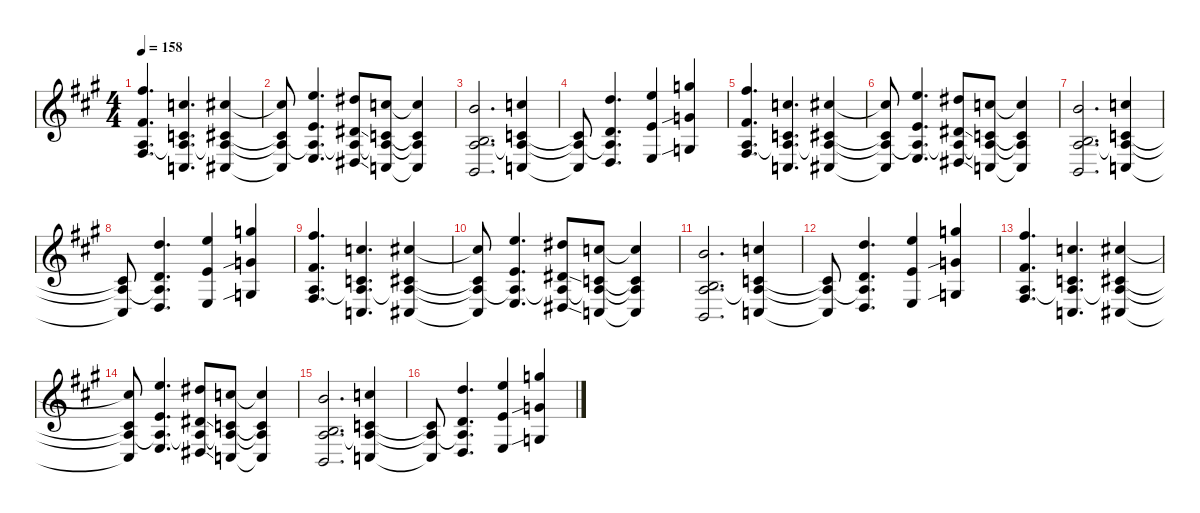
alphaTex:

\defaultSystemsLayout 4
\hideDynamics
\bracketExtendMode nobrackets
\singleTrackTrackNamePolicy hidden
\multiTrackTrackNamePolicy hidden
\firstSystemTrackNameMode fullname
\firstSystemTrackNameOrientation horizontal
\otherSystemsTrackNameOrientation horizontal
\track ("Keyboards" "vln.") {instrument synthstrings1}
\staff {score}
\tuning (E4 B3 G3 D3 A2 E2)
\ts (4 4)
\tempo 158
\clef g2
\ks f#minor
(19.2{acc #} 11.3{acc #} 7.4{acc forcenatural} 9.5{acc #}).4{d dy mf beam Up} (13.2{acc forcenatural} 5.3{acc forcenatural} 7.4{t acc forcenatural} 3.5{acc forcenatural}).4{d beam Up} (14.2{acc #} 6.3{acc #} 7.4{t acc forcenatural} 4.5{acc #}).4{beam Up} |
(14.2{t acc #} 6.3{t acc #} 7.4{t acc forcenatural} 4.5{t acc #}).8{dy f beam Up} (17.2{acc forcenatural} 9.3{acc forcenatural} 7.4{t acc forcenatural} 7.5{acc forcenatural}).4{d dy mf beam Up} (16.2{acc #} 8.3{ss acc #} 7.4{t acc forcenatural} 6.5{ss acc #}).8{beam Up} (13.2{acc forcenatural} 5.3{acc forcenatural} 7.4{t acc forcenatural} 3.5{acc forcenatural}).8{beam Up} (13.2{t acc forcenatural} 5.3{t acc forcenatural} 7.4{t acc forcenatural} 3.5{t acc forcenatural}).4{dy f beam Up} |
(12.2{acc forcenatural} 4.3{acc forcenatural} 7.4{acc forcenatural} 2.5{acc forcenatural}).2{d dy mf beam Up} (13.2{acc forcenatural} 5.3{acc forcenatural} 7.4{t acc forcenatural} 3.5{acc forcenatural}).4{beam Up} |
(5.3{t acc forcenatural} 7.4{t acc forcenatural} 3.5{t acc forcenatural}).8{dy f beam Up} (15.2{acc forcenatural} 7.3{acc forcenatural} 7.4{t acc forcenatural} 5.5{acc forcenatural}).4{d dy mf beam Up} (17.2{acc forcenatural} 9.3{acc forcenatural} 7.5{acc forcenatural}).4{beam Up} (20.2{acc forcenatural} 12.3{sib acc forcenatural} 10.5{sib acc forcenatural}).4{beam Up} |
(19.2{acc #} 11.3{acc #} 7.4{acc forcenatural} 9.5{acc #}).4{d beam Up} (13.2{acc forcenatural} 5.3{acc forcenatural} 7.4{t acc forcenatural} 3.5{acc forcenatural}).4{d beam Up} (14.2{acc #} 6.3{acc #} 7.4{t acc forcenatural} 4.5{acc #}).4{beam Up} |
(14.2{t acc #} 6.3{t acc #} 7.4{t acc forcenatural} 4.5{t acc #}).8{dy f beam Up} (17.2{acc forcenatural} 9.3{acc forcenatural} 7.4{t acc forcenatural} 7.5{acc forcenatural}).4{d dy mf beam Up} (16.2{acc #} 8.3{ss acc #} 7.4{t acc forcenatural} 6.5{ss acc #}).8{beam Up} (13.2{acc forcenatural} 5.3{acc forcenatural} 7.4{t acc forcenatural} 3.5{acc forcenatural}).8{beam Up} (13.2{t acc forcenatural} 5.3{t acc forcenatural} 7.4{t acc forcenatural} 3.5{t acc forcenatural}).4{dy f beam Up} |
(12.2{acc forcenatural} 4.3{acc forcenatural} 7.4{acc forcenatural} 2.5{acc forcenatural}).2{d dy mf beam Up} (13.2{acc forcenatural} 5.3{acc forcenatural} 7.4{t acc forcenatural} 3.5{acc forcenatural}).4{beam Up} |
(5.3{t acc forcenatural} 7.4{t acc forcenatural} 3.5{t acc forcenatural}).8{dy f beam Up} (15.2{acc forcenatural} 7.3{acc forcenatural} 7.4{t acc forcenatural} 5.5{acc forcenatural}).4{d dy mf beam Up} (17.2{acc forcenatural} 9.3{acc forcenatural} 7.5{acc forcenatural}).4{beam Up} (20.2{acc forcenatural} 12.3{sib acc forcenatural} 10.5{sib acc forcenatural}).4{beam Up} |
(19.2{acc #} 11.3{acc #} 7.4{acc forcenatural} 9.5{acc #}).4{d beam Up} (13.2{acc forcenatural} 5.3{acc forcenatural} 7.4{t acc forcenatural} 3.5{acc forcenatural}).4{d beam Up} (14.2{acc #} 6.3{acc #} 7.4{t acc forcenatural} 4.5{acc #}).4{beam Up} |
(14.2{t acc #} 6.3{t acc #} 7.4{t acc forcenatural} 4.5{t acc #}).8{dy f beam Up} (17.2{acc forcenatural} 9.3{acc forcenatural} 7.4{t acc forcenatural} 7.5{acc forcenatural}).4{d dy mf beam Up} (16.2{acc #} 8.3{ss acc #} 7.4{t acc forcenatural} 6.5{ss acc #}).8{beam Up} (13.2{acc forcenatural} 5.3{acc forcenatural} 7.4{t acc forcenatural} 3.5{acc forcenatural}).8{beam Up} (13.2{t acc forcenatural} 5.3{t acc forcenatural} 7.4{t acc forcenatural} 3.5{t acc forcenatural}).4{dy f beam Up} |
(12.2{acc forcenatural} 4.3{acc forcenatural} 7.4{acc forcenatural} 2.5{acc forcenatural}).2{d dy mf beam Up} (13.2{acc forcenatural} 5.3{acc forcenatural} 7.4{t acc forcenatural} 3.5{acc forcenatural}).4{beam Up} |
(5.3{t acc forcenatural} 7.4{t acc forcenatural} 3.5{t acc forcenatural}).8{dy f beam Up} (15.2{acc forcenatural} 7.3{acc forcenatural} 7.4{t acc forcenatural} 5.5{acc forcenatural}).4{d dy mf beam Up} (17.2{acc forcenatural} 9.3{acc forcenatural} 7.5{acc forcenatural}).4{beam Up} (20.2{acc forcenatural} 12.3{sib acc forcenatural} 10.5{sib acc forcenatural}).4{beam Up} |
(19.2{acc #} 11.3{acc #} 7.4{acc forcenatural} 9.5{acc #}).4{d beam Up} (13.2{acc forcenatural} 5.3{acc forcenatural} 7.4{t acc forcenatural} 3.5{acc forcenatural}).4{d beam Up} (14.2{acc #} 6.3{acc #} 7.4{t acc forcenatural} 4.5{acc #}).4{beam Up} |
(14.2{t acc #} 6.3{t acc #} 7.4{t acc forcenatural} 4.5{t acc #}).8{dy f beam Up} (17.2{acc forcenatural} 9.3{acc forcenatural} 7.4{t acc forcenatural} 7.5{acc forcenatural}).4{d dy mf beam Up} (16.2{acc #} 8.3{ss acc #} 7.4{t acc forcenatural} 6.5{ss acc #}).8{beam Up} (13.2{acc forcenatural} 5.3{acc forcenatural} 7.4{t acc forcenatural} 3.5{acc forcenatural}).8{beam Up} (13.2{t acc forcenatural} 5.3{t acc forcenatural} 7.4{t acc forcenatural} 3.5{t acc forcenatural}).4{dy f beam Up} |
(12.2{acc forcenatural} 4.3{acc forcenatural} 7.4{acc forcenatural} 2.5{acc forcenatural}).2{d dy mf beam Up} (13.2{acc forcenatural} 5.3{acc forcenatural} 7.4{t acc forcenatural} 3.5{acc forcenatural}).4{beam Up} |
(5.3{t acc forcenatural} 7.4{t acc forcenatural} 3.5{t acc forcenatural}).8{dy f beam Up} (15.2{acc forcenatural} 7.3{acc forcenatural} 7.4{t acc forcenatural} 5.5{acc forcenatural}).4{d dy mf beam Up} (17.2{acc forcenatural} 9.3{acc forcenatural} 7.5{acc forcenatural}).4{beam Up} (20.2{acc forcenatural} 12.3{sib acc forcenatural} 10.5{sib acc forcenatural}).4{beam Up}
